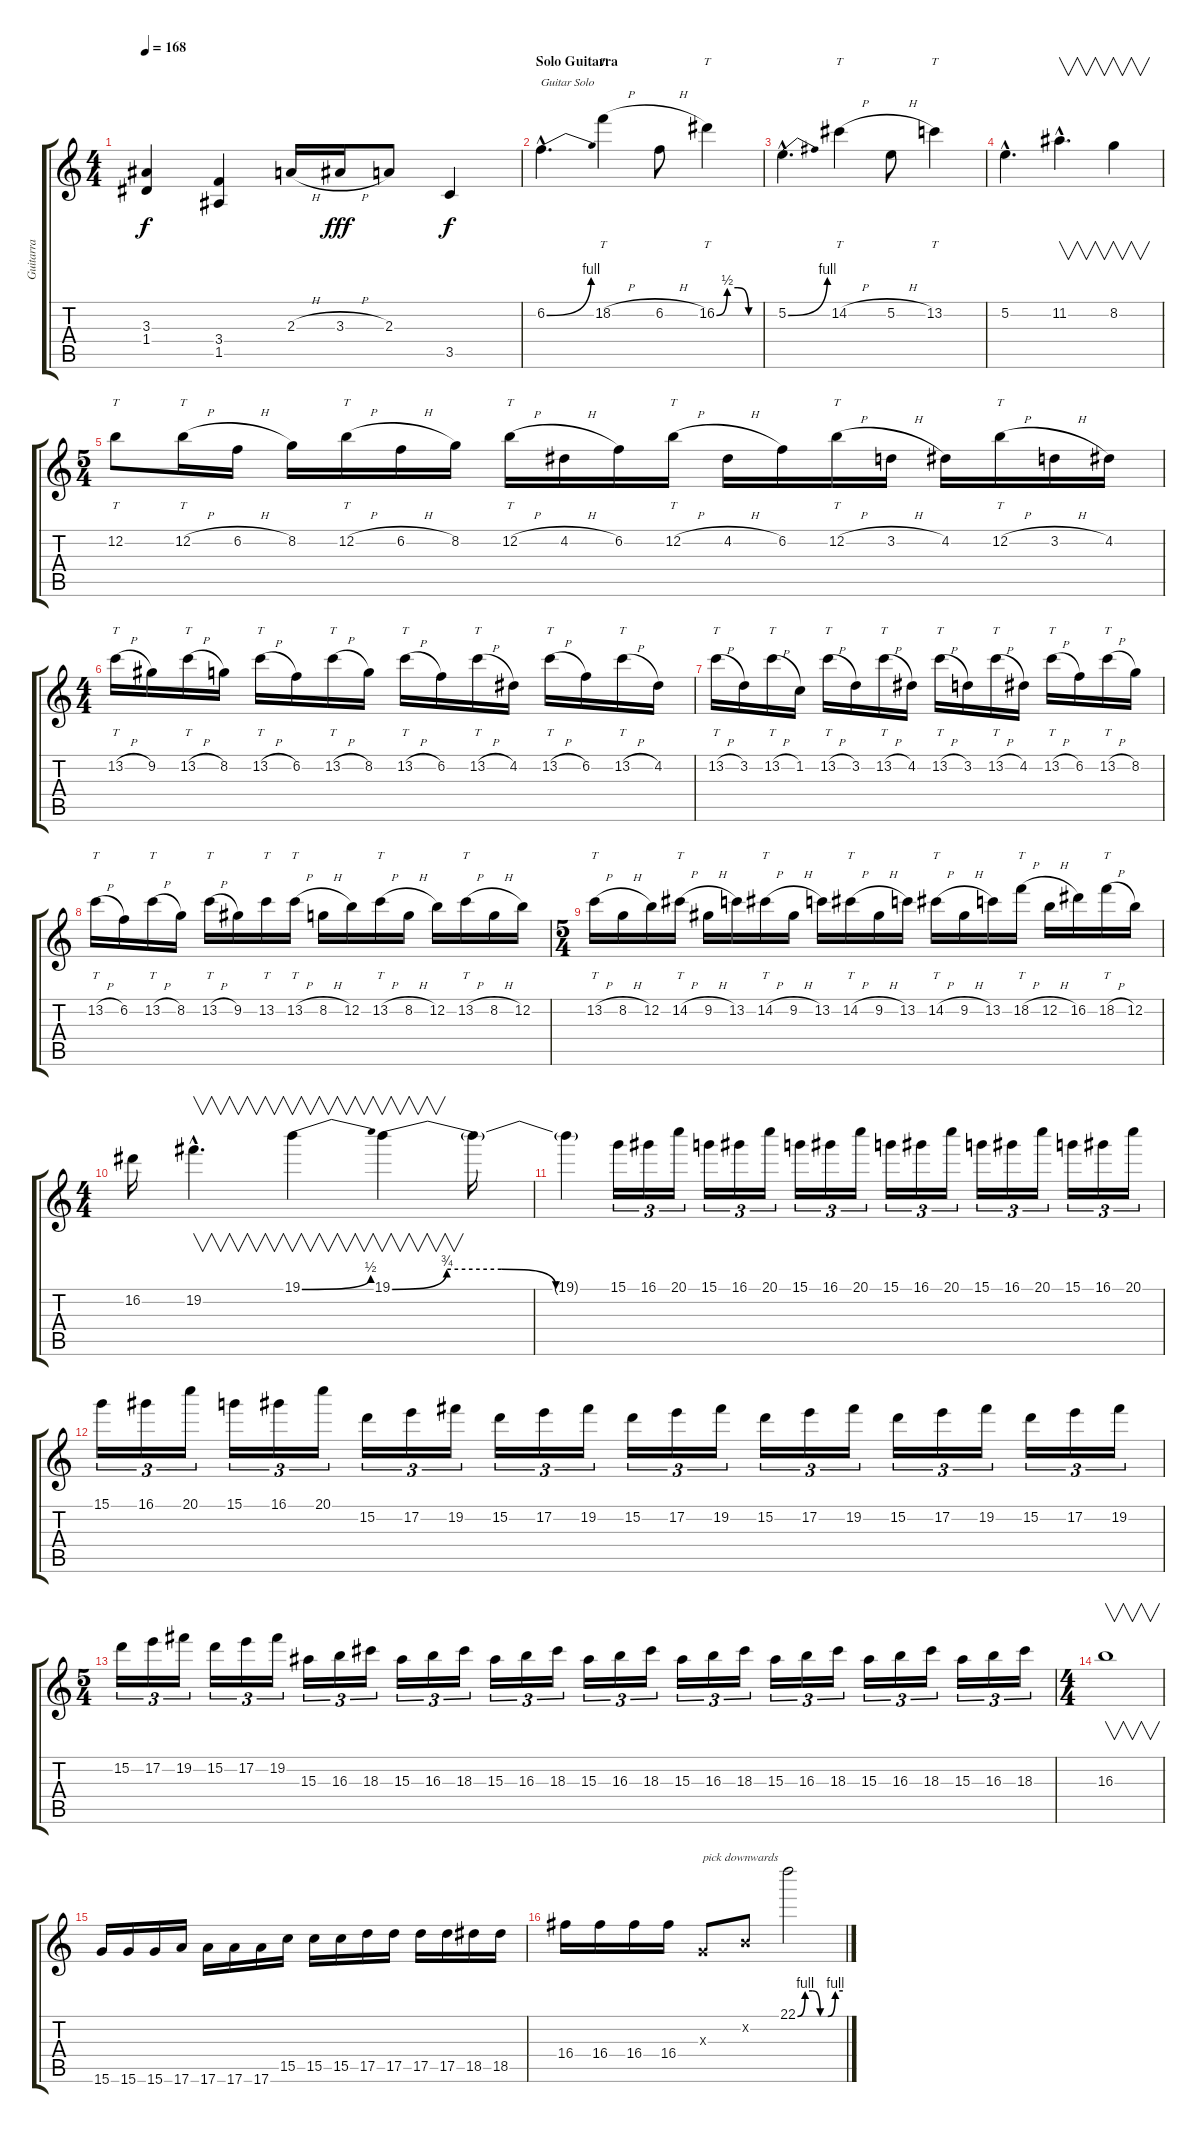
\track ("Guitarra" "Guitarra") {instrument overdrivenguitar}
\staff {score tabs}
\tuning (E4 B3 G3 D3 A2 E2) {hide}
\ts (4 4)
\tempo 168
\clef g2
\ks c
(3.3{t} 1.4{t}).4{dy f} (3.4 1.5).4 2.3{h}.16 3.3{h}.16{dy fff} 2.3.8 3.5.4{dy f} |
\section ("" "Solo Guitarra")
6.2{be (bend 0 0 60 4) hac}.4{d txt "Guitar Solo"} 18.2{h}.4{tt} 6.2{h}.8 16.2{be (custom 0 0 15 2 30 2 45 0 60 0)}.4{tt} |
5.2{be (bend 0 0 60 4) hac}.4{d} 14.2{h}.4{tt} 5.2{h}.8 13.2.4{tt} |
5.2{hac}.4{d} 11.2{hac}.4{v d} 8.2.4{v} |
\ts (5 4)
12.2.8{tt} 12.2{h}.16{tt} 6.2{h}.16 8.2.16 12.2{h}.16{tt} 6.2{h}.16 8.2.16 12.2{h}.16{tt} 4.2{h}.16 6.2.16 12.2{h}.16{tt} 4.2{h}.16 6.2.16 12.2{h}.16{tt} 3.2{h}.16 4.2.16 12.2{h}.16{tt} 3.2{h}.16 4.2.16 |
\ts (4 4)
13.2{h}.16{tt} 9.2.16 13.2{h}.16{tt} 8.2.16 13.2{h}.16{tt} 6.2.16 13.2{h}.16{tt} 8.2.16 13.2{h}.16{tt} 6.2.16 13.2{h}.16{tt} 4.2.16 13.2{h}.16{tt} 6.2.16 13.2{h}.16{tt} 4.2.16 |
13.2{h}.16{tt} 3.2.16 13.2{h}.16{tt} 1.2.16 13.2{h}.16{tt} 3.2.16 13.2{h}.16{tt} 4.2.16 13.2{h}.16{tt} 3.2.16 13.2{h}.16{tt} 4.2.16 13.2{h}.16{tt} 6.2.16 13.2{h}.16{tt} 8.2.16 |
13.2{h}.16{tt} 6.2.16 13.2{h}.16{tt} 8.2.16 13.2{h}.16{tt} 9.2.16 13.2.16{tt} 13.2{h}.16{tt} 8.2{h}.16 12.2.16 13.2{h}.16{tt} 8.2{h}.16 12.2.16 13.2{h}.16{tt} 8.2{h}.16 12.2.16 |
\ts (5 4)
13.2{h}.16{tt} 8.2{h}.16 12.2.16 14.2{h}.16{tt} 9.2{h}.16 13.2.16 14.2{h}.16{tt} 9.2{h}.16 13.2.16 14.2{h}.16{tt} 9.2{h}.16 13.2.16 14.2{h}.16{tt} 9.2{h}.16 13.2.16 18.2{h}.16{tt} 12.2{h}.16 16.2.16 18.2{h}.16{tt} 12.2.16 |
\ts (4 4)
16.2.16 19.2{hac}.4{v d} 19.1{be (bend 0 0 60 2)}.4{v} 19.1{be (custom 0 0 15 3 30 3 45 0 60 0)}.4{v} 19.1{t}.16 |
19.1{t}.4 15.1.16{tu (3 2)} 16.1.16{tu (3 2)} 20.1.16{tu (3 2)} 15.1.16{tu (3 2)} 16.1.16{tu (3 2)} 20.1.16{tu (3 2)} 15.1.16{tu (3 2)} 16.1.16{tu (3 2)} 20.1.16{tu (3 2)} 15.1.16{tu (3 2)} 16.1.16{tu (3 2)} 20.1.16{tu (3 2)} 15.1.16{tu (3 2)} 16.1.16{tu (3 2)} 20.1.16{tu (3 2)} 15.1.16{tu (3 2)} 16.1.16{tu (3 2)} 20.1.16{tu (3 2)} |
15.1.16{tu (3 2)} 16.1.16{tu (3 2)} 20.1.16{tu (3 2)} 15.1.16{tu (3 2)} 16.1.16{tu (3 2)} 20.1.16{tu (3 2)} 15.2.16{tu (3 2)} 17.2.16{tu (3 2)} 19.2.16{tu (3 2)} 15.2.16{tu (3 2)} 17.2.16{tu (3 2)} 19.2.16{tu (3 2)} 15.2.16{tu (3 2)} 17.2.16{tu (3 2)} 19.2.16{tu (3 2)} 15.2.16{tu (3 2)} 17.2.16{tu (3 2)} 19.2.16{tu (3 2)} 15.2.16{tu (3 2)} 17.2.16{tu (3 2)} 19.2.16{tu (3 2)} 15.2.16{tu (3 2)} 17.2.16{tu (3 2)} 19.2.16{tu (3 2)} |
\ts (5 4)
15.2.16{tu (3 2)} 17.2.16{tu (3 2)} 19.2.16{tu (3 2)} 15.2.16{tu (3 2)} 17.2.16{tu (3 2)} 19.2.16{tu (3 2)} 15.3.16{tu (3 2)} 16.3.16{tu (3 2)} 18.3.16{tu (3 2)} 15.3.16{tu (3 2)} 16.3.16{tu (3 2)} 18.3.16{tu (3 2)} 15.3.16{tu (3 2)} 16.3.16{tu (3 2)} 18.3.16{tu (3 2)} 15.3.16{tu (3 2)} 16.3.16{tu (3 2)} 18.3.16{tu (3 2)} 15.3.16{tu (3 2)} 16.3.16{tu (3 2)} 18.3.16{tu (3 2)} 15.3.16{tu (3 2)} 16.3.16{tu (3 2)} 18.3.16{tu (3 2)} 15.3.16{tu (3 2)} 16.3.16{tu (3 2)} 18.3.16{tu (3 2)} 15.3.16{tu (3 2)} 16.3.16{tu (3 2)} 18.3.16{tu (3 2)} |
\ts (4 4)
16.3.1{v} |
15.6.16 15.6.16 15.6.16 17.6.16 17.6.16 17.6.16 17.6.16 15.5.16 15.5.16 15.5.16 17.5.16 17.5.16 17.5.16 17.5.16 18.5.16 18.5.16 |
16.4.16 16.4.16 16.4.16 16.4.16 0.3{x}.8{txt "pick downwards"} 0.2{x}.8 22.1{be (custom 0 0 10 4 20 4 30 0 40 0 50 4 60 4)}.2
